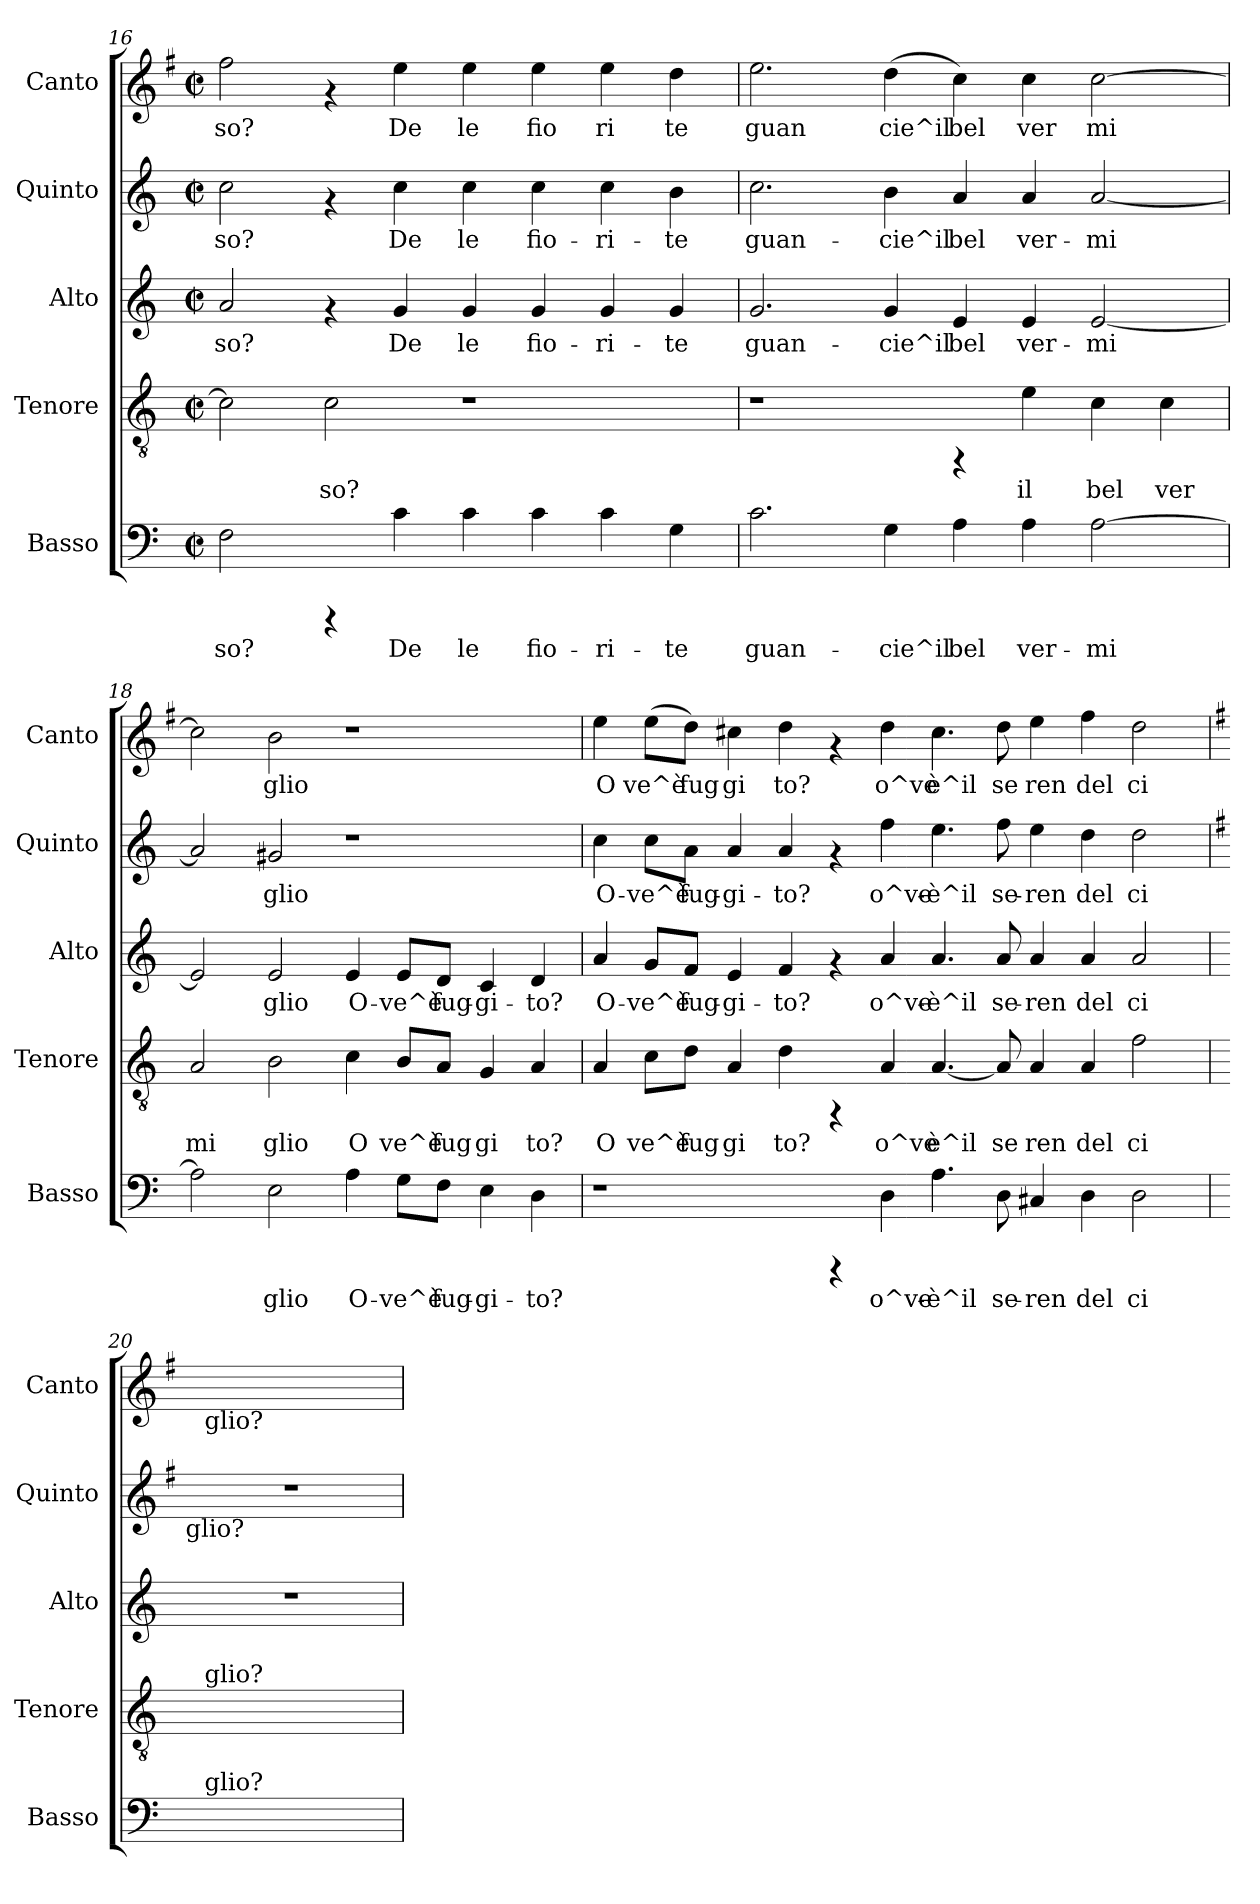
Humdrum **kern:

**kern	**text	**kern	**text	**kern	**text	**kern	**text	**kern	**text
*part5	*part5	*part4	*part4	*part3	*part3	*part2	*part2	*part1	*part1
*staff5	*staff5	*staff4	*staff4	*staff3	*staff3	*staff2	*staff2	*staff1	*staff1
*I"Basso	*	*I"Tenore	*	*I"Alto	*	*I"Quinto	*	*I"Canto	*
*I'Basso	*	*I'Tenore	*	*I'Alto	*	*I'Quinto	*	*I'Canto	*
!!LO:LB:g=z
*clefF4	*	*clefGv2	*	*clefG2	*	*clefG2	*	*clefG2	*
*	*	*	*	*	*	*	*	*ITrd-3c-5	*
*k[]	*	*k[]	*	*k[]	*	*k[]	*	*k[]	*
*C:	*	*C:	*	*C:	*	*C:	*	*C:	*
*M2/2	*	*M2/2	*	*M2/2	*	*M2/2	*	*M2/2	*
*met(c|)	*	*met(c|)	*	*met(c|)	*	*met(c|)	*	*met(c|)	*
=16	=16	=16	=16	=16	=16	=16	=16	=16	=16
!	!LO:LY:b:cj	!	!LO:LY:b	!	!LO:LY:b:cj	!	!LO:LY:b:cj	!	!LO:LY:b:cj
2F\	so?	2c\]	--	2a/	so?	2cc\	-so?	2bb\	-so?
!	!	!	!LO:LY:b	!	!	!	!	!	!
4rCCC	.	2c\	-so?	4rf	.	4rf	.	4rf	.
!	!LO:LY:b:cj	!	!	!	!LO:LY:b:cj	!	!LO:LY:b:cj	!	!LO:LY:b:cj
4c\	De	.	.	4g/	De	4cc\	De	4aa\	De
!	!LO:LY:b:cj	!	!	!	!LO:LY:b:cj	!	!LO:LY:b:cj	!	!LO:LY:b:cj
4c\	le	1r	.	4g/	le	4cc\	le	4aa\	le
!	!LO:LY:b:cj	!	!	!	!LO:LY:b:cj	!	!LO:LY:b:cj	!	!LO:LY:b:cj
4c\	fio-	.	.	4g/	fio-	4cc\	fio-	4aa\	fio
!	!LO:LY:b:cj	!	!	!	!LO:LY:b:cj	!	!LO:LY:b:cj	!	!LO:LY:b:cj
4c\	-ri-	.	.	4g/	-ri-	4cc\	-ri-	4aa\	ri
!	!LO:LY:b:cj	!	!	!	!LO:LY:b:cj	!	!LO:LY:b:cj	!	!LO:LY:b:cj
4G\	-te	.	.	4g/	-te	4b\	-te	4gg\	te
=17	=17	=17	=17	=17	=17	=17	=17	=17	=17
!	!LO:LY:b:cj	!	!	!	!LO:LY:b:cj	!	!LO:LY:b:cj	!	!LO:LY:b:cj
2.c\	guan-	1r	.	2.g/	guan-	2.cc\	guan-	2.aa\	guan
!	!LO:LY:b:cj	!	!	!	!LO:LY:b:cj	!	!LO:LY:b:cj	!	!LO:LY:b:cj
4G\	-cie^il	.	.	4g/	-cie^il	4b\	-cie^il	(<4gg\	cie^il
!	!LO:LY:b:cj	!	!	!	!LO:LY:b:cj	!	!LO:LY:b:cj	!	!LO:LY:b:cj
4A\	bel	4rFF	.	4e/	bel	4a/	bel	4ff\)	bel
!	!LO:LY:b:cj	!	!LO:LY:b	!	!LO:LY:b:cj	!	!LO:LY:b:cj	!	!LO:LY:b:cj
4A\	ver-	4e\	il	4e/	ver-	4a/	ver-	4ff\	ver
!	!LO:LY:b:cj	!	!LO:LY:b	!	!LO:LY:b:cj	!	!LO:LY:b:cj	!	!LO:LY:b:cj
[>2A\	-mi-	4c\	bel	[<2e/	-mi-	[<2a/	-mi-	[>2ff\	mi
!	!	!	!LO:LY:b	!	!	!	!	!	!
.	.	4c\	ver	.	.	.	.	.	.
=18	=18	=18	=18	=18	=18	=18	=18	=18	=18
!	!LO:LY:b:cj	!	!LO:LY:b	!	!LO:LY:b:cj	!	!LO:LY:b:cj	!	!LO:LY:b:cj
2A\]	--	2A/	mi	2e/]	--	2a/]	--	2ff\]	.
!	!LO:LY:b:cj	!	!LO:LY:b	!	!LO:LY:b:cj	!	!LO:LY:b:cj	!	!LO:LY:b:cj
2E\	-glio	2B\	glio	2e/	-glio	2g#X/	-glio	2ee\	glio
!	!LO:LY:b:cj	!	!LO:LY:b	!	!LO:LY:b:cj	!	!	!	!
4A\	O-	4c\	O	4e/	O-	1r	.	1r	.
!	!LO:LY:b:cj	!	!LO:LY:b	!	!LO:LY:b:cj	!	!	!	!
8G\L	-ve^è	8B/L	ve^è	8e/L	-ve^è	.	.	.	.
!	!LO:LY:b:cj	!	!LO:LY:b	!	!LO:LY:b:cj	!	!	!	!
8F\J	fug-	8A/J	fug	8d/J	fug-	.	.	.	.
!	!LO:LY:b:cj	!	!LO:LY:b	!	!LO:LY:b:cj	!	!	!	!
4E\	-gi-	4G/	gi	4c/	-gi-	.	.	.	.
!	!LO:LY:b:cj	!	!LO:LY:b	!	!LO:LY:b:cj	!	!	!	!
4D\	-to?	4A/	to?	4d/	-to?	.	.	.	.
=19	=19	=19	=19	=19	=19	=19	=19	=19	=19
!	!	!	!LO:LY:b	!	!LO:LY:b:cj	!	!LO:LY:b:cj	!	!LO:LY:b:cj
1r	.	4A/	O	4a/	O-	4cc\	O-	4aa\	O
!	!	!	!LO:LY:b	!	!LO:LY:b:cj	!	!LO:LY:b:cj	!	!LO:LY:b:cj
.	.	8c\L	ve^è	8g/L	-ve^è	8cc\L	-ve^è	(<8aa\L	ve^è
!	!	!	!LO:LY:b	!	!LO:LY:b:cj	!	!LO:LY:b:cj	!	!LO:LY:b:cj
.	.	8d\J	fug	8f/J	fug-	8a\J	fug-	8gg\J)	fug
!	!	!	!LO:LY:b	!	!LO:LY:b:cj	!	!LO:LY:b:cj	!	!LO:LY:b:cj
.	.	4A/	gi	4e/	-gi-	4a/	-gi-	4ff#X\	gi
!	!	!	!LO:LY:b	!	!LO:LY:b:cj	!	!LO:LY:b:cj	!	!LO:LY:b:cj
.	.	4d\	to?	4f/	-to?	4a/	-to?	4gg\	to?
4rCCC	.	4rFF	.	4rf	.	4rf	.	4rf	.
!	!LO:LY:b:cj	!	!LO:LY:b	!	!LO:LY:b:cj	!	!LO:LY:b:cj	!	!LO:LY:b:cj
4D\	o^ve-	4A/	o^ve	4a/	o^ve-	4ff\	o^ve-	4gg\	o^ve
!	!LO:LY:b:cj	!	!LO:LY:b	!	!LO:LY:b:cj	!	!LO:LY:b:cj	!	!LO:LY:b:cj
4.A\	-è^il	[>4.A/	è^il	4.a/	-è^il	4.ee\	-è^il	4.ff#\	è^il
!	!LO:LY:b:cj	!	!LO:LY:b	!	!LO:LY:b:cj	!	!LO:LY:b:cj	!	!LO:LY:b:cj
8D\	se-	8A/]	se	8a/	se-	8ff\	se-	8gg\	se
!	!LO:LY:b:cj	!	!LO:LY:b	!	!LO:LY:b:cj	!	!LO:LY:b:cj	!	!LO:LY:b:cj
4C#X/	-ren	4A/	ren	4a/	-ren	4ee\	-ren	4aa\	ren
!	!LO:LY:b:cj	!	!LO:LY:b	!	!LO:LY:b:cj	!	!LO:LY:b:cj	!	!LO:LY:b:cj
4D\	del	4A/	del	4a/	del	4dd\	del	4bb\	del
!	!LO:LY:b:cj	!	!LO:LY:b	!	!LO:LY:b:cj	!	!LO:LY:b:cj	!	!LO:LY:b:cj
2D\	ci-	2f\	ci	2a/	ci-	2dd\	ci-	2gg\	ci
=20	=20	=20	=20	=20	=20	=20	=20	=20	=20
*	*	*	*	*	*	*k[f#]	*	*	*
*	*	*	*	*	*	*G:	*	*	*
!	!	!	!	!	!	!LO:TX:b:t=glio?	!	!	!
32.ryy	.	32.ryy	.	1r	.	1r	.	32.ryy	.
!	!	!	!	!	!	!	!	!LO:TX:b:t=glio?	!
!	!	!LO:TX:a:t=glio?	!	!	!	!	!	!	!
!LO:TX:a:t=glio?	!	!	!	!	!	!	!	!	!
2ryy	.	2ryy	.	.	.	.	.	2ryy	.
4ryy	.	4ryy	.	.	.	.	.	4ryy	.
8ryy	.	8ryy	.	.	.	.	.	8ryy	.
16ryy	.	16ryy	.	.	.	.	.	16ryy	.
64ryy	.	64ryy	.	.	.	.	.	64ryy	.
=!	=!	=!	=!	=!	=!	=!	=!	=!	=!
*-	*-	*-	*-	*-	*-	*-	*-	*-	*-
